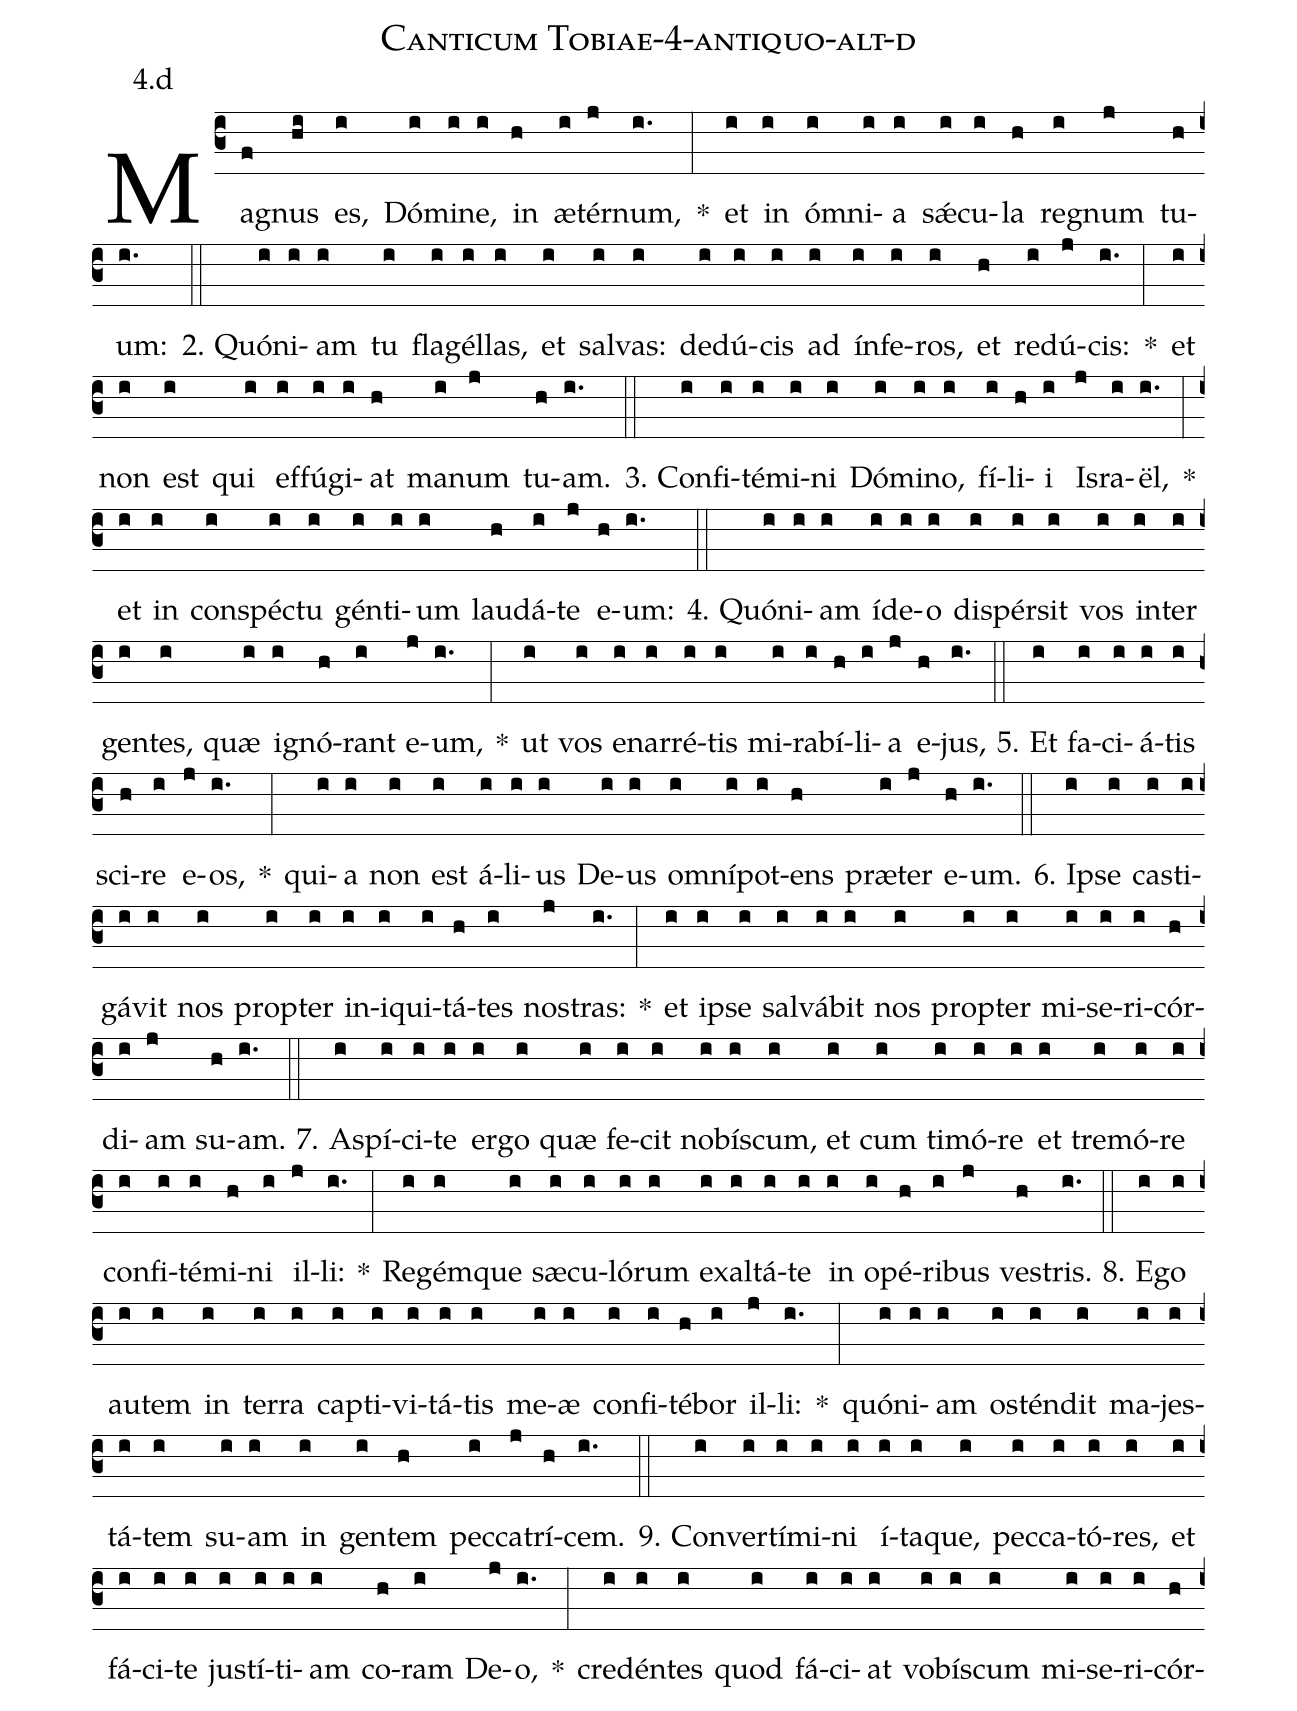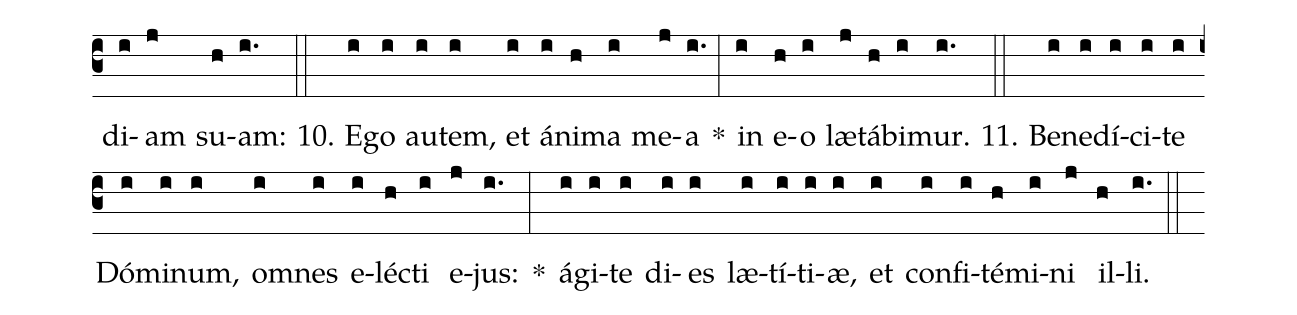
name: Canticum Tobiae-4-antiquo-alt-d;
annotation: 4.d;
%%
(c3)Ma(f)gnus(hi) es,(i) Dó(i)mi(i)ne,(i) in(h) æ(i)tér(j)num,(i.) *(:) et(i) in(i) óm(i)ni(i)a(i) sǽ(i)cu(i)la(h) re(i)gnum(j) tu(h)um:(i.) (::)
2. Quón(i)i(i)am(i) tu(i) fla(i)gél(i)las,(i) et(i) sal(i)vas:(i) de(i)dú(i)cis(i) ad(i) ín(i)fe(i)ros,(i) et(h) re(i)dú(j)cis:(i.) *(:) et(i) non(i) est(i) qui(i) ef(i)fú(i)gi(i)at(h) ma(i)num(j) tu(h)am.(i.) (::)
3. Con(i)fi(i)té(i)mi(i)ni(i) Dó(i)mi(i)no,(i) fí(i)li(h)i(i) Is(j)ra(i)ël,(i.) *(:) et(i) in(i) con(i)spéc(i)tu(i) gén(i)ti(i)um(i) lau(h)dá(i)te(j) e(h)um:(i.) (::)
4. Quón(i)i(i)am(i) íd(i)e(i)o(i) di(i)spér(i)sit(i) vos(i) in(i)ter(i) gen(i)tes,(i) quæ(i) i(i)gnó(h)rant(i) e(j)um,(i.) *(:) ut(i) vos(i) e(i)nar(i)ré(i)tis(i) mi(i)ra(i)bí(h)li(i)a(j) e(h)jus,(i.) (::)
5. Et(i) fa(i)ci(i)á(i)tis(i) sci(h)re(i) e(j)os,(i.) *(:) qui(i)a(i) non(i) est(i) á(i)li(i)us(i) De(i)us(i) om(i)ní(i)pot(i)ens(h) præ(i)ter(j) e(h)um.(i.) (::)
6. Ip(i)se(i) cas(i)ti(i)gá(i)vit(i) nos(i) prop(i)ter(i) in(i)i(i)qui(i)tá(h)tes(i) nos(j)tras:(i.) *(:) et(i) ip(i)se(i) sal(i)vá(i)bit(i) nos(i) prop(i)ter(i) mi(i)se(i)ri(i)cór(h)di(i)am(j) su(h)am.(i.) (::)
7. A(i)spí(i)ci(i)te(i) er(i)go(i) quæ(i) fe(i)cit(i) no(i)bís(i)cum,(i) et(i) cum(i) ti(i)mó(i)re(i) et(i) tre(i)mó(i)re(i) con(i)fi(i)té(i)mi(h)ni(i) il(j)li:(i.) *(:) Re(i)gém(i)que(i) sæ(i)cu(i)ló(i)rum(i) ex(i)al(i)tá(i)te(i) in(i) o(i)pé(h)ri(i)bus(j) ves(h)tris.(i.) (::)
8. E(i)go(i) au(i)tem(i) in(i) ter(i)ra(i) cap(i)ti(i)vi(i)tá(i)tis(i) me(i)æ(i) con(i)fi(i)té(h)bor(i) il(j)li:(i.) *(:) quón(i)i(i)am(i) os(i)tén(i)dit(i) ma(i)jes(i)tá(i)tem(i) su(i)am(i) in(i) gen(i)tem(h) pec(i)ca(j)trí(h)cem.(i.) (::)
9. Con(i)ver(i)tí(i)mi(i)ni(i) í(i)ta(i)que,(i) pec(i)ca(i)tó(i)res,(i) et(i) fá(i)ci(i)te(i) jus(i)tí(i)ti(i)am(i) co(h)ram(i) De(j)o,(i.) *(:) cre(i)dén(i)tes(i) quod(i) fá(i)ci(i)at(i) vo(i)bís(i)cum(i) mi(i)se(i)ri(i)cór(h)di(i)am(j) su(h)am:(i.) (::)
10. E(i)go(i) au(i)tem,(i) et(i) á(i)ni(h)ma(i) me(j)a(i.) *(:) in(i) e(h)o(i) læ(j)tá(h)bi(i)mur.(i.) (::)
11. Be(i)ne(i)dí(i)ci(i)te(i) Dó(i)mi(i)num,(i) om(i)nes(i) e(i)léc(h)ti(i) e(j)jus:(i.) *(:) á(i)gi(i)te(i) di(i)es(i) læ(i)tí(i)ti(i)æ,(i) et(i) con(i)fi(i)té(h)mi(i)ni(j) il(h)li.(i.) (::)
